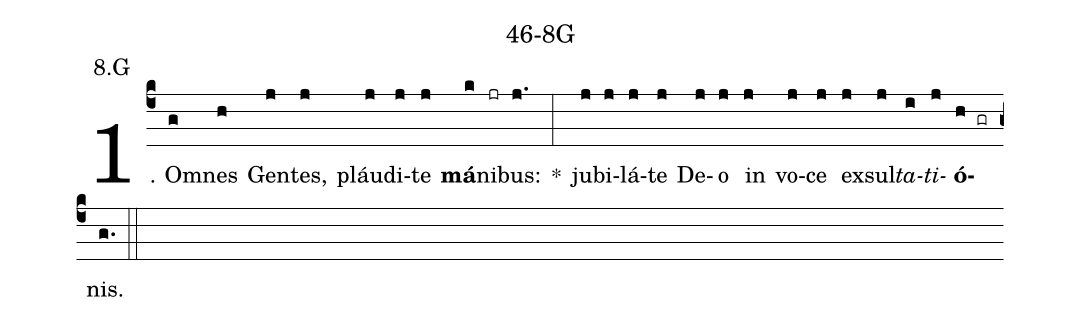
name: 46-8G;
annotation: 8.G;
%%
(c4)1. Om(g)nes(h) Gen(j)tes,(j) pláu(j)di(j)te(j) <b>má</b>(k)ni(jr)bus:(j.) *(:) ju(j)bi(j)lá(j)te(j) De(j)o(j) in(j) vo(j)ce(j) ex(j)sul(j)<i>ta</i>(i)<i>ti</i>(j)<b>ó</b>(h gr)nis.(g.) (::)
